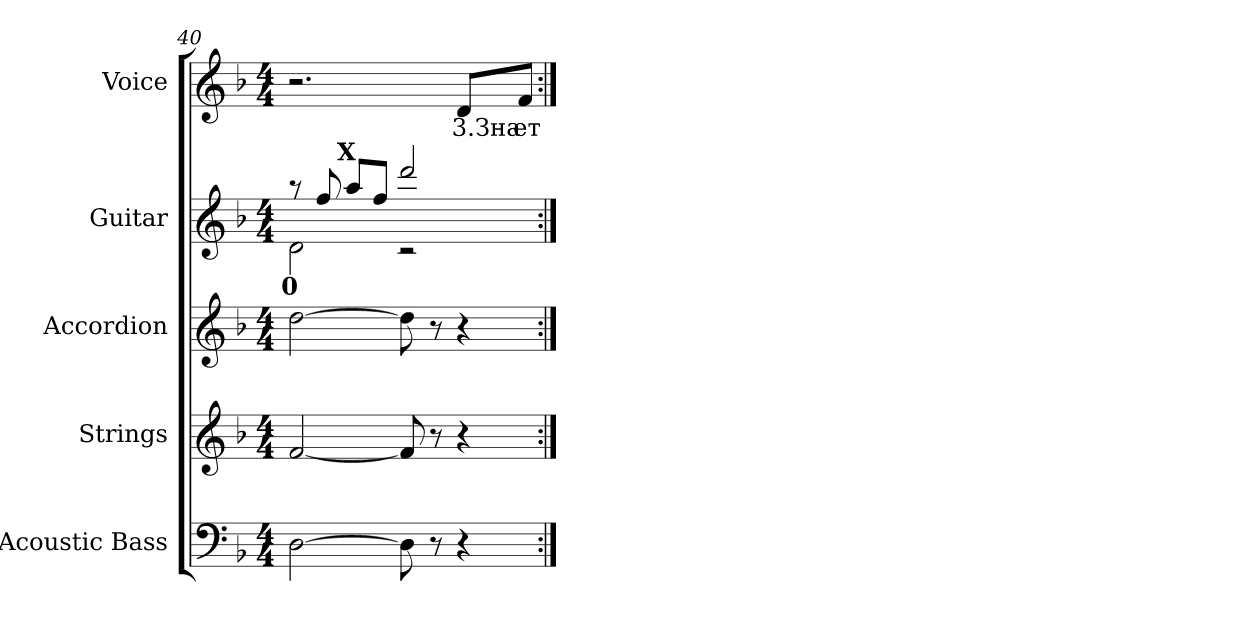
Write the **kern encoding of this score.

**kern	**kern	**kern	**kern	**kern	**text
*part5	*part4	*part3	*part2	*part1	*part1
*staff5	*staff4	*staff3	*staff2	*staff1	*staff1
*I"Acoustic Bass	*I"Strings	*I"Accordion	*I"Guitar	*I"Voice	*
*I'A. Bass	*I'Str.	*I'Accord.	*I'Gtr.	*I'Voice	*
*clefF4	*clefG2	*clefG2	*clefG2	*clefG2	*
*ITrd7c12	*	*	*ITrd7c12	*	*
*k[b-]	*k[b-]	*k[b-]	*k[b-]	*k[b-]	*
*d:	*d:	*d:	*d:	*d:	*
*M4/4	*M4/4	*M4/4	*M4/4	*M4/4	*
=40	=40	=40	=40	=40	=40
*	*	*	*^	*	*
!	!	!	!LO:TX:b:B:cj:t=0	!	!	!
[>2DDi\	[<2fi/	[>2ddi\	8r	2Di\	2.r	.
.	.	.	8fi/	.	.	.
!	!	!	!LO:TX:a:B:cj:t=X	!	!	!
.	.	.	8ai/L	.	.	.
.	.	.	8fi/J	.	.	.
8DDi\]	8fi/]	8ddi\]	2ddi/	2r	.	.
8r	8r	8r	.	.	.	.
!	!	!	!	!	!	!LO:LY:b:color=#000000
4r	4r	4r	.	.	8di/L	3.Зна
!	!	!	!	!	!	!LO:LY:b:color=#000000
.	.	.	.	.	8fi/J	ет
*	*	*	*v	*v	*	*
=:|!	=:|!	=:|!	=:|!	=:|!	=:|!
*-	*-	*-	*-	*-	*-
